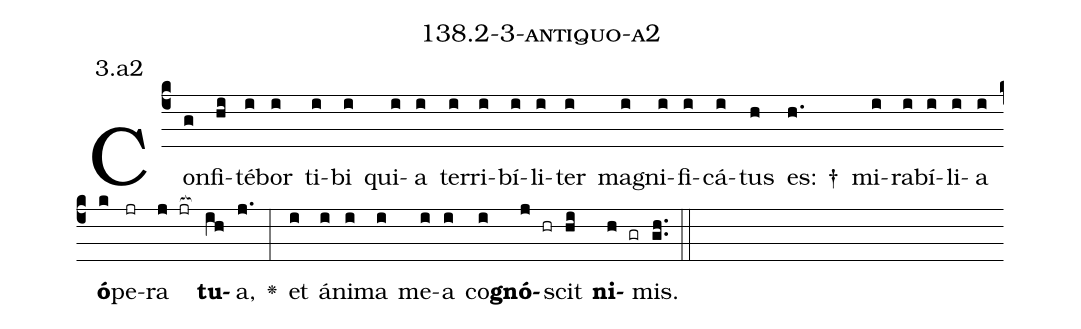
name: 138.2-3-antiquo-a2;
annotation: 3.a2;
%%
(c4)Con(g)fi(hi)té(i)bor(i) ti(i)bi(i) qui(i)a(i) ter(i)ri(i)bí(i)li(i)ter(i) ma(i)gni(i)fi(i)cá(i)tus(h) es: †(h.) mi(i)ra(i)bí(i)li(i)a(i) <b>ó</b>(k)pe(jr)ra(j jr[ocb:1{]) <b>tu</b>(ih[ocb:0}])a,(j.) <v>\greheightstar</v>(:) et(i) á(i)ni(i)ma(i) me(i)a(i) co(i)<b>gnó</b>(j hr)scit(hi) <b>ni</b>(h gr)mis.(gh..) (::)


%E(i) u(i) o(j) u(hi) a(h) e.(gh..) (::)
